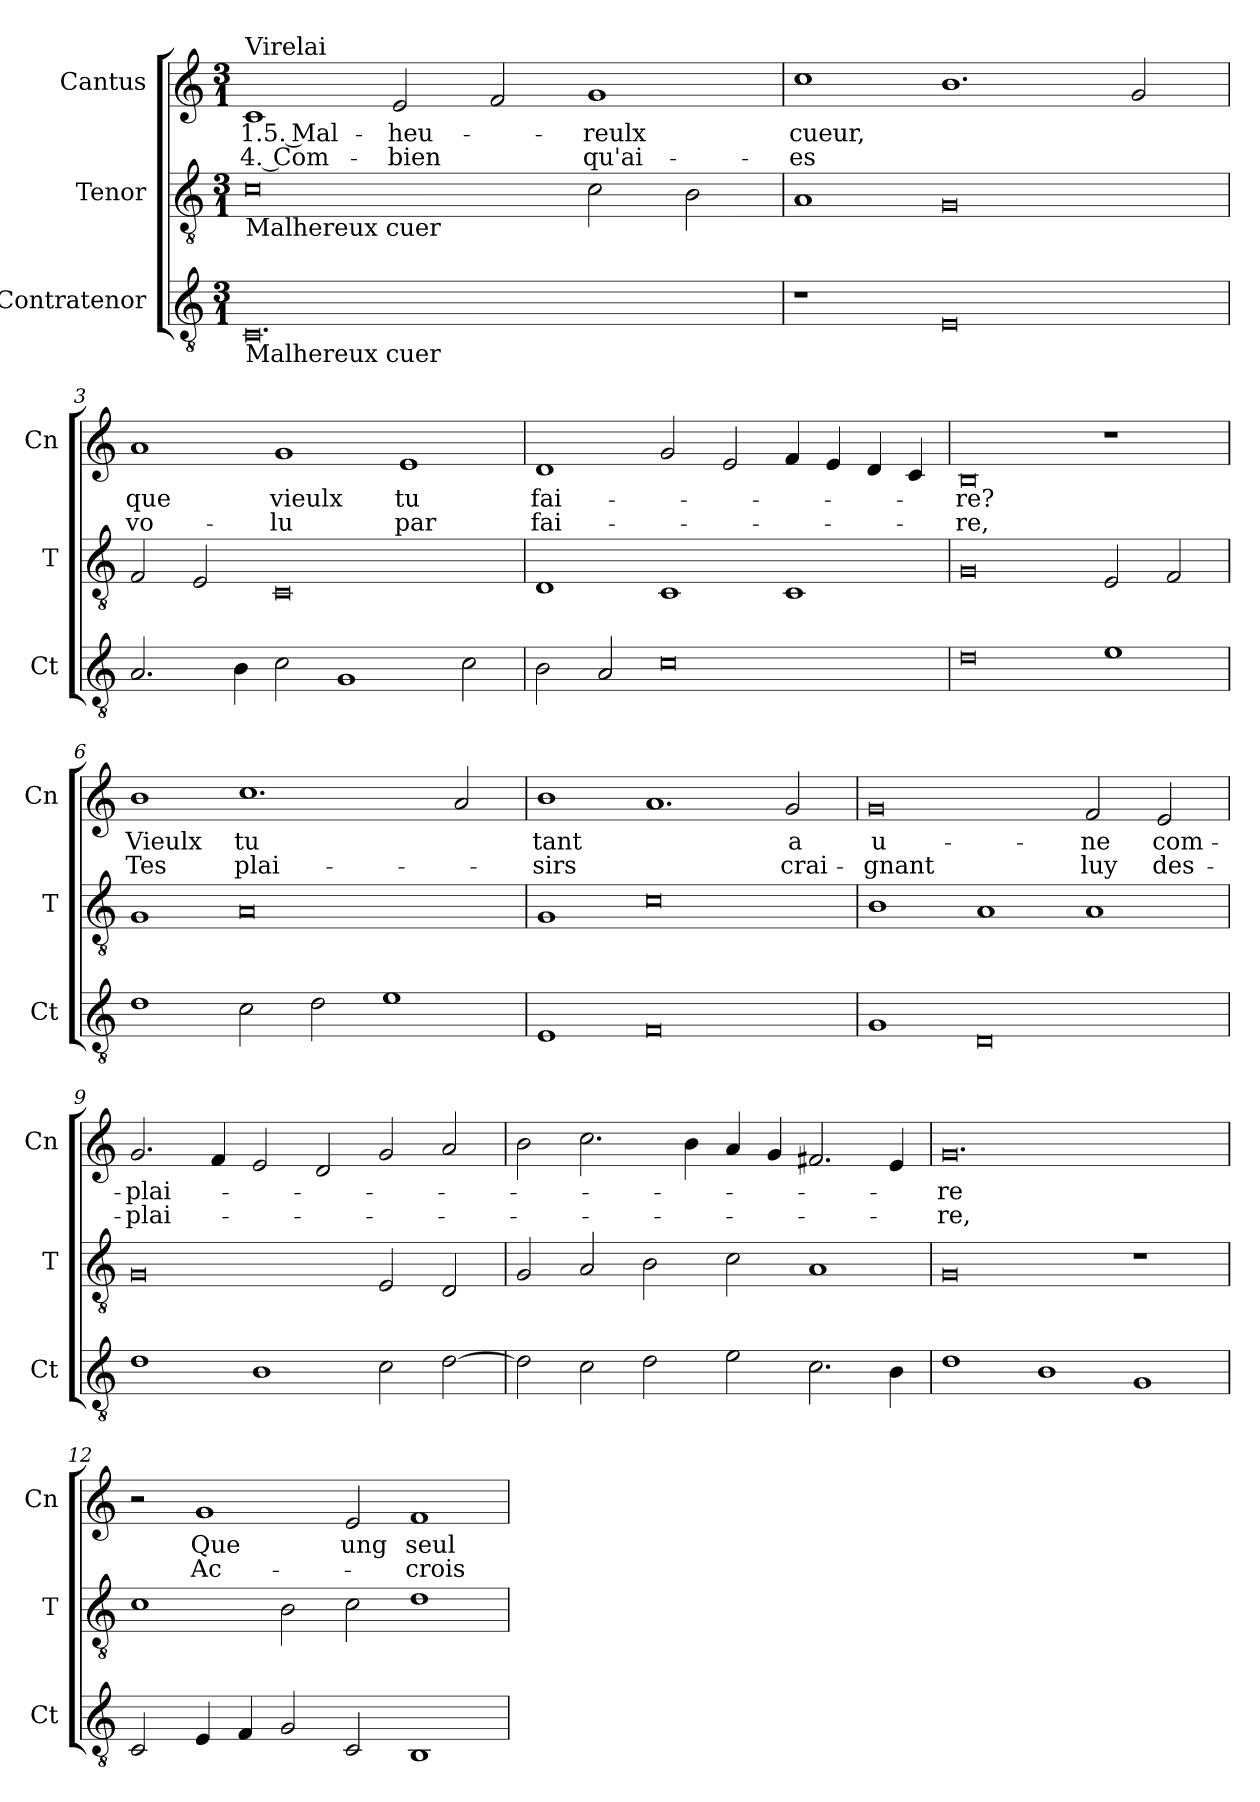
**kern	**kern	**kern	**text	**text
*part3	*part2	*part1	*part1	*part1
*staff3	*staff2	*staff1	*staff1	*staff1
*I"Contratenor	*I"Tenor	*I"Cantus	*	*
*I'Ct	*I'T	*I'Cn	*	*
*clefGv2	*clefGv2	*clefG2	*	*
*k[]	*k[]	*k[]	*	*
*M3/1	*M3/1	*M3/1	*	*
=1	=1	=1	=1	=1
!	!	!LO:TX:a:t=Virelai	!	!
!	!LO:TX:b:t=Malhereux cuer	!	!	!
!LO:TX:b:t=Malhereux cuer	!	!	!	!
0.C	0c	1c	1.5. Mal-	4. Com-
.	.	2e/	-heu-	-bien
.	.	2f/	.	.
.	2c\	1g	-reulx	qu'ai-
.	2B\	.	.	.
=2	=2	=2	=2	=2
1r	1A	1cc	cueur,	-es
0E	0G	1.b	.	.
.	.	2g/	.	.
=3	=3	=3	=3	=3
2.A/	2F/	1a	que	vo-
.	2E/	.	.	.
4B\	.	.	.	.
2c\	0C	1g	vieulx	-lu
1G	.	.	.	.
.	.	1e	tu	par
2c\	.	.	.	.
=4	=4	=4	=4	=4
2B\	1D	1d	fai-	fai-
2A/	.	.	.	.
0c	1C	2g/	.	.
.	.	2e/	.	.
.	1C	4f/	.	.
.	.	4e/	.	.
.	.	4d/	.	.
.	.	4c/	.	.
=5	=5	=5	=5	=5
0d	0G	0B	-re?	-re,
1e	2E/	1r	.	.
.	2F/	.	.	.
=6	=6	=6	=6	=6
1d	1G	1b	Vieulx	Tes
2c\	0A	1.cc	tu	plai-
2d\	.	.	.	.
1e	.	.	.	.
.	.	2a/	.	.
=7	=7	=7	=7	=7
1E	1G	1b	tant	-sirs
0F	0c	1.a	.	.
.	.	2g/	a	crai-
=8	=8	=8	=8	=8
1G	1B	0g	u-	-gnant
0D	1A	.	.	.
.	1A	2f/	-ne	luy
.	.	2e/	com-	des-
=9	=9	=9	=9	=9
1d	0G	2.g/	-plai-	-plai-
.	.	4f/	.	.
1B	.	2e/	.	.
.	.	2d/	.	.
2c\	2E/	2g/	.	.
[2d\	2D/	2a/	.	.
=10	=10	=10	=10	=10
2d\]	2G/	2b\	.	.
2c\	2A/	2.cc\	.	.
2d\	2B\	.	.	.
.	.	4b\	.	.
2e\	2c\	4a/	.	.
.	.	4g/	.	.
2.c\	1A	2.f#X/	.	.
4B\	.	4e/	.	.
=11	=11	=11	=11	=11
1d	0G	0.g	-re	-re,
1B	.	.	.	.
1G	1r	.	.	.
=12	=12	=12	=12	=12
2C/	1c	2r	.	.
4E/	.	1g	Que	Ac-
4F/	.	.	.	.
2G/	2B\	.	.	.
2C/	2c\	2e/	ung	.
1BB	1d	1f	seul	-crois-
=	=	=	=	=
*-	*-	*-	*-	*-
